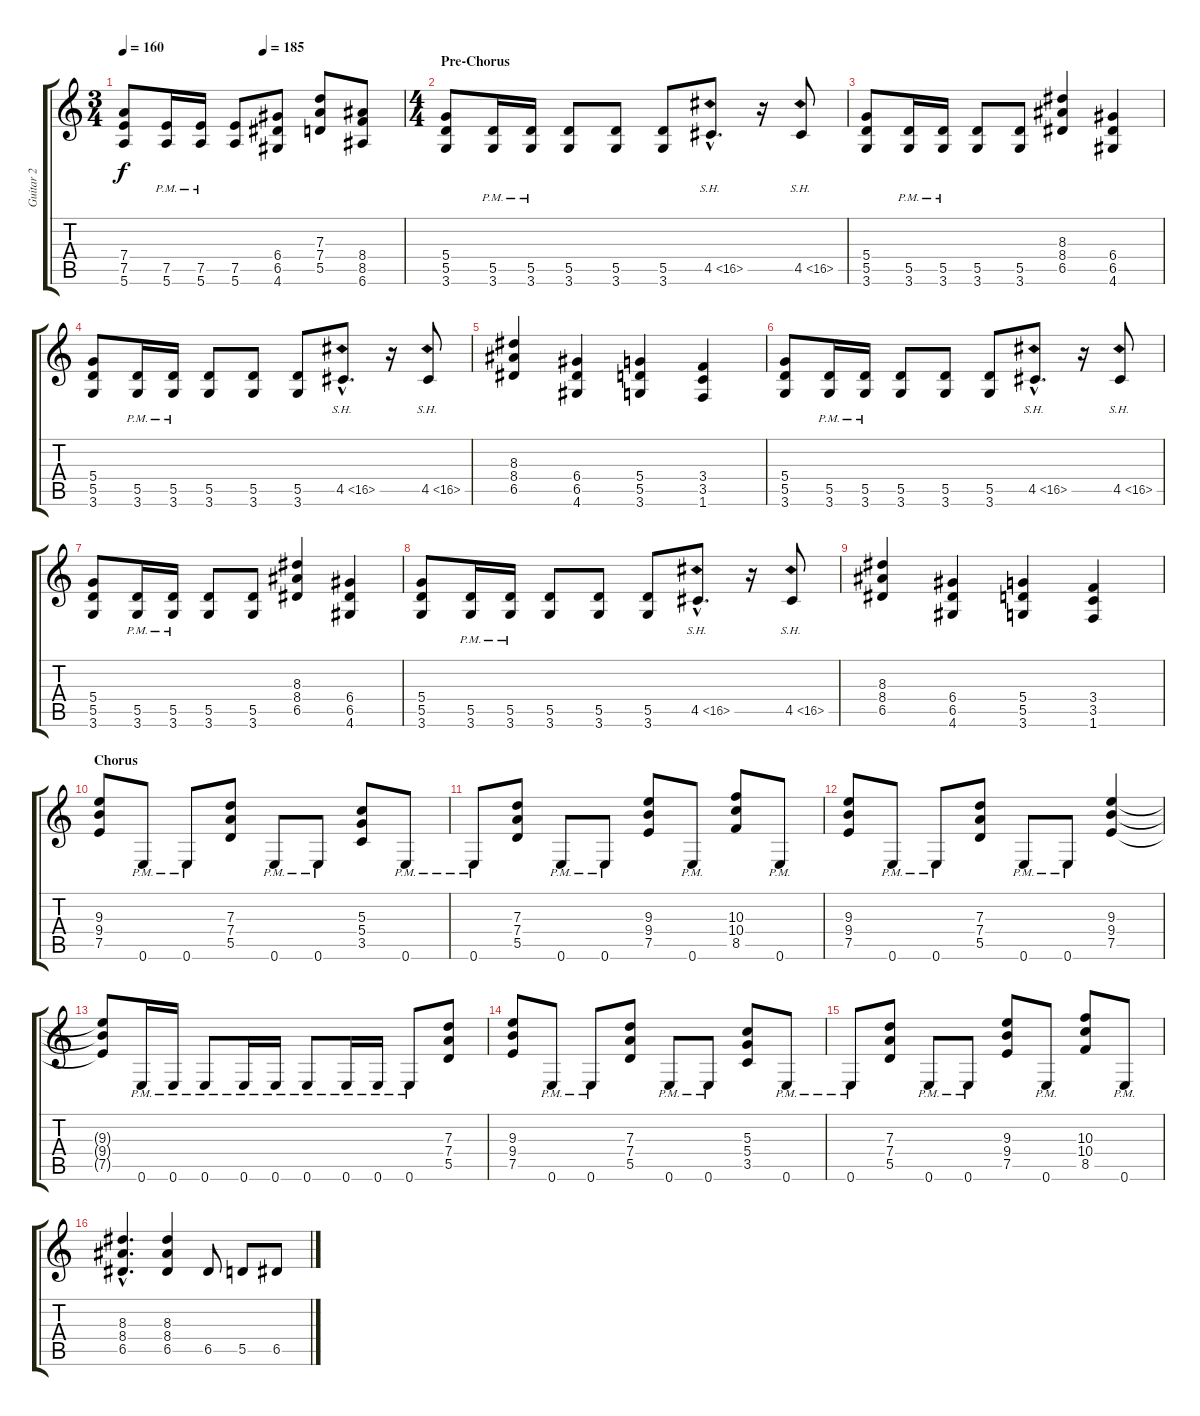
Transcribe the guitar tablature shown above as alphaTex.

\track ("Guitar 2" "Guitar 2") {instrument distortionguitar}
\staff {score tabs}
\tuning (E4 B3 G3 D3 A2 E2) {hide}
\ts (3 4)
\tempo 160
\tempo (185 0.5)
\clef g2
\ks c
(7.4 7.5 5.6).8{dy f} (7.5{pm} 5.6{pm}).16 (7.5{pm} 5.6{pm}).16 (7.5 5.6).8 (6.4 6.5 4.6).8 (7.3 7.4 5.5).8 (8.4 8.5 6.6).8 |
\ts (4 4)
\section ("" "Pre-Chorus")
(5.4 5.5 3.6).8 (5.5{pm} 3.6).16 (5.5{pm} 3.6).16 (5.5 3.6).8 (5.5 3.6).8 (5.5 3.6).8 4.5{sh 12 hac}.8{d} r.16 4.5{sh 12}.8 |
(5.4 5.5 3.6).8 (5.5{pm} 3.6{pm}).16 (5.5{pm} 3.6{pm}).16 (5.5 3.6).8 (5.5 3.6).8 (8.3 8.4 6.5).4 (6.4 6.5 4.6).4 |
(5.4 5.5 3.6).8 (5.5{pm} 3.6).16 (5.5{pm} 3.6).16 (5.5 3.6).8 (5.5 3.6).8 (5.5 3.6).8 4.5{sh 12 hac}.8{d} r.16 4.5{sh 12}.8 |
(8.3 8.4 6.5).4 (6.4 6.5 4.6).4 (5.4 5.5 3.6).4 (3.4 3.5 1.6).4 |
(5.4 5.5 3.6).8 (5.5{pm} 3.6).16 (5.5{pm} 3.6).16 (5.5 3.6).8 (5.5 3.6).8 (5.5 3.6).8 4.5{sh 12 hac}.8{d} r.16 4.5{sh 12}.8 |
(5.4 5.5 3.6).8 (5.5{pm} 3.6{pm}).16 (5.5{pm} 3.6{pm}).16 (5.5 3.6).8 (5.5 3.6).8 (8.3 8.4 6.5).4 (6.4 6.5 4.6).4 |
(5.4 5.5 3.6).8 (5.5{pm} 3.6).16 (5.5{pm} 3.6).16 (5.5 3.6).8 (5.5 3.6).8 (5.5 3.6).8 4.5{sh 12 hac}.8{d} r.16 4.5{sh 12}.8 |
(8.3 8.4 6.5).4 (6.4 6.5 4.6).4 (5.4 5.5 3.6).4 (3.4 3.5 1.6).4 |
\section ("" "Chorus")
(9.3 9.4 7.5).8 0.6{pm}.8 0.6{pm}.8 (7.3 7.4 5.5).8 0.6{pm}.8 0.6{pm}.8 (5.3 5.4 3.5).8 0.6{pm}.8 |
0.6{pm}.8 (7.3 7.4 5.5).8 0.6{pm}.8 0.6{pm}.8 (9.3 9.4 7.5).8 0.6{pm}.8 (10.3 10.4 8.5).8 0.6{pm}.8 |
(9.3 9.4 7.5).8 0.6{pm}.8 0.6{pm}.8 (7.3 7.4 5.5).8 0.6{pm}.8 0.6{pm}.8 (9.3 9.4 7.5).4 |
(9.3{t} 9.4{t} 7.5{t}).8 0.6{pm}.16 0.6{pm}.16 0.6{pm}.8 0.6{pm}.16 0.6{pm}.16 0.6{pm}.8 0.6{pm}.16 0.6{pm}.16 0.6{pm}.8 (7.3 7.4 5.5).8 |
(9.3 9.4 7.5).8 0.6{pm}.8 0.6{pm}.8 (7.3 7.4 5.5).8 0.6{pm}.8 0.6{pm}.8 (5.3 5.4 3.5).8 0.6{pm}.8 |
0.6{pm}.8 (7.3 7.4 5.5).8 0.6{pm}.8 0.6{pm}.8 (9.3 9.4 7.5).8 0.6{pm}.8 (10.3 10.4 8.5).8 0.6{pm}.8 |
(8.3{hac} 8.4{hac} 6.5{hac}).4{d} (8.3 8.4 6.5).4 6.5.8 5.5.8 6.5.8
